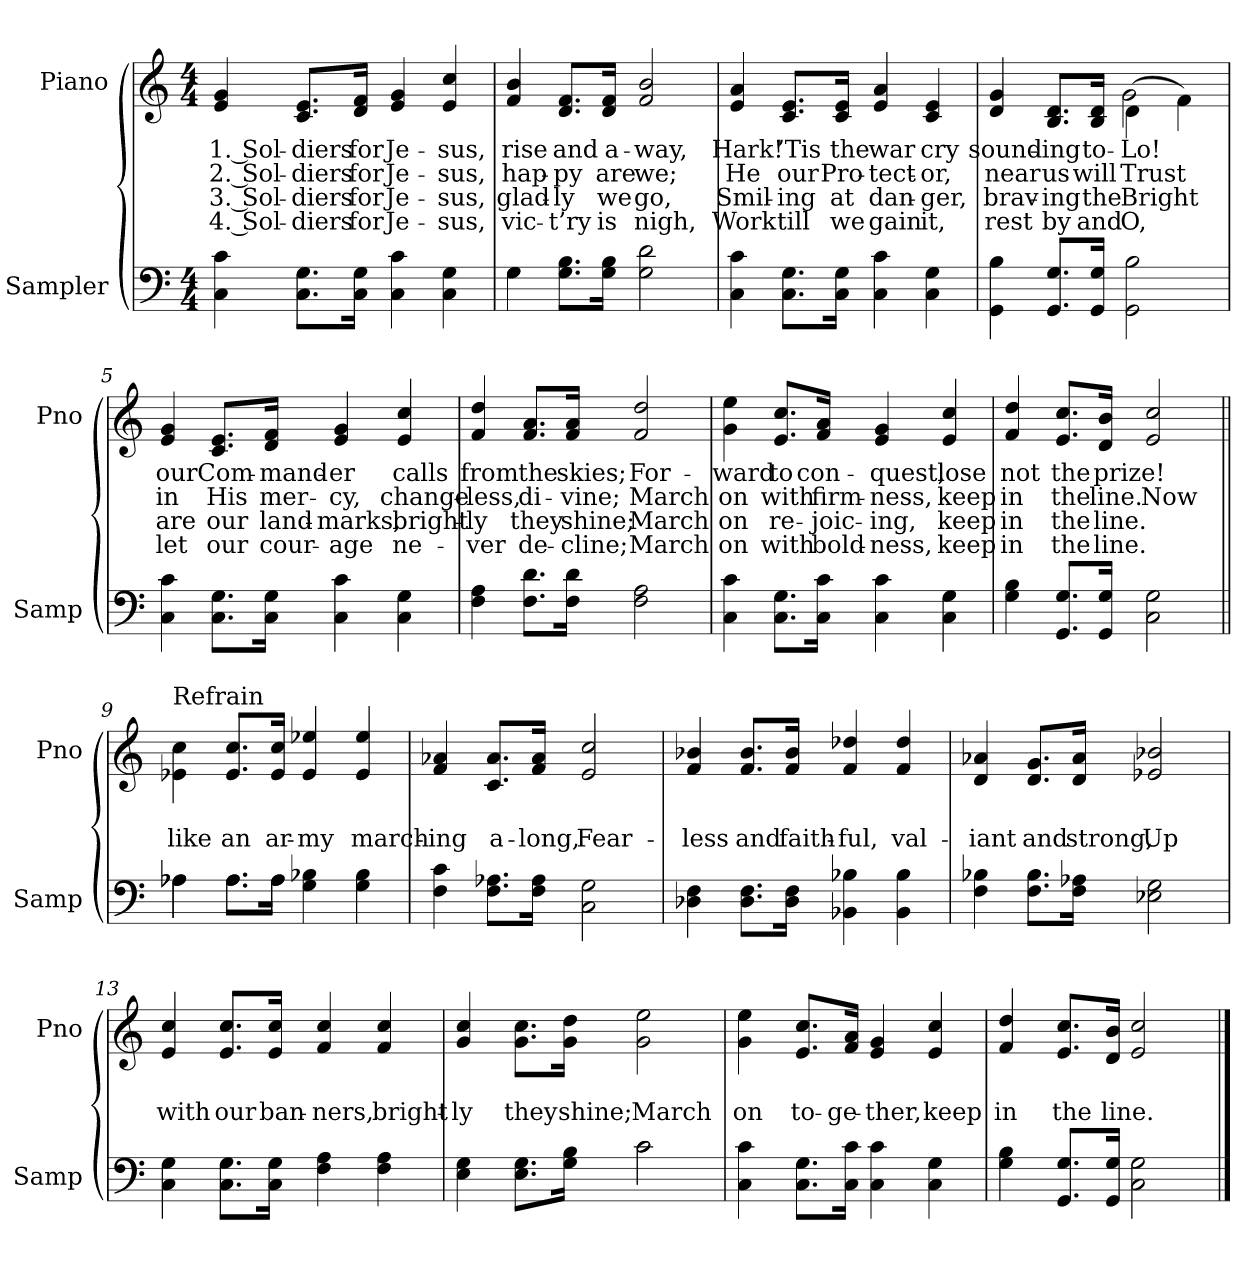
**kern	**kern	**text	**text	**text	**text
*part2	*part1	*part1	*part1	*part1	*part1
*staff2	*staff1	*staff1	*staff1	*staff1	*staff1
*I"Sampler	*I"Piano	*	*	*	*
*I'Samp	*I'Pno	*	*	*	*
*clefF4	*clefG2	*	*	*	*
*M4/4	*M4/4	*	*	*	*
=1	=1	=1	=1	=1	=1
4C 4c	4e 4g	1. Sol-	2. Sol-	3. Sol-	4. Sol-
8.C\ 8.G\L	8.c/ 8.e/L	-diers	-diers	-diers	-diers
16C\ 16G\Jk	16d/ 16f/Jk	for	for	for	for
4C 4c	4e 4g	Je-	Je-	Je-	Je-
4C 4G	4e 4cc	-sus,	-sus,	-sus,	-sus,
=2	=2	=2	=2	=2	=2
*^	*	*	*	*	*
4G\	4G	4f 4b	rise	hap-	glad-	vic-
8.G\ 8.B\L	2.ryy	8.d/ 8.f/L	and	-py	-ly	-t’ry
16G\ 16B\Jk	.	16d/ 16f/Jk	a-	are	we	is
2G 2d	.	2f 2b	-way,	we;	go,	nigh,
*v	*v	*	*	*	*	*
=3	=3	=3	=3	=3	=3
4C 4c	4e 4a	Hark!	He	Smil-	Work
8.C\ 8.G\L	8.c/ 8.e/L	’Tis	our	-ing	till
16C\ 16G\Jk	16c/ 16e/Jk	the	Pro-	at	we
4C 4c	4e 4a	war	-tect-	dan-	gain
4C 4G	4c 4e	cry	-or,	-ger,	it,
=4	=4	=4	=4	=4	=4
*	*^	*	*	*	*
4GG 4B	4d 4g	2ryy	sound-	near	brav-	rest
8.GG/ 8.G/L	8.B/ 8.d/L	.	-ing	us	-ing	by
16GG/ 16G/Jk	16B/ 16d/Jk	.	to-	will	the	and
2GG 2B	(4d\	2g	Lo!	Trust	Bright	O,
.	4f\)	.	.	.	.	.
*	*v	*v	*	*	*	*
=5	=5	=5	=5	=5	=5
4C 4c	4e 4g	our	in	are	let
8.C\ 8.G\L	8.c/ 8.e/L	Com-	His	our	our
16C\ 16G\Jk	16d/ 16f/Jk	-mand-	mer-	land-	cour-
4C 4c	4e 4g	-er	-cy,	-marks,	-age
4C 4G	4e 4cc	calls	change-	bright-	ne-
=6	=6	=6	=6	=6	=6
4F 4A	4f 4dd	from	-less,	-ly	-ver
8.F\ 8.d\L	8.f/ 8.a/L	the	di-	they	de-
16F\ 16d\Jk	16f/ 16a/Jk	skies;	-vine;	shine;	-cline;
2F 2A	2f 2dd	For-	March	March	March
=7	=7	=7	=7	=7	=7
4C 4c	4g 4ee	-ward	on	on	on
8.C\ 8.G\L	8.e/ 8.cc/L	to	with	re-	with
16C\ 16c\Jk	16f/ 16a/Jk	con-	firm-	-joic-	bold-
4C 4c	4e 4g	-quest,	-ness,	-ing,	-ness,
4C 4G	4e 4cc	lose	keep	keep	keep
=8	=8	=8	=8	=8	=8
4G 4B	4f 4dd	not	in	in	in
8.GG/ 8.G/L	8.e/ 8.cc/L	the	the	the	the
16GG/ 16G/Jk	16d/ 16b/Jk	prize!	line.	line.	line.
2C 2G	2e 2cc	.	Now	.	.
=9||	=9||	=9||	=9||	=9||	=9||
*^	*	*	*	*	*
!	!	!LO:TX:t=Refrain	!	!	!	!
4A-X\	4A-X	4e-X\ 4cc\	.	like	.	.
8.A-\L	8.A-\L	8.e-/ 8.cc/L	.	an	.	.
16A-\Jk	16A-\Jk	16e-/ 16cc/Jk	.	ar-	.	.
4G 4B-X	2ryy	4e- 4ee-X	.	-my	.	.
4G 4B-	.	4e- 4ee-	.	march-	.	.
*v	*v	*	*	*	*	*
=10	=10	=10	=10	=10	=10
4F 4c	4f 4a-X	.	-ing	.	.
8.F\ 8.A-X\L	8.c/ 8.a-/L	.	a-	.	.
16F\ 16A-\Jk	16f/ 16a-/Jk	.	-long,	.	.
2C 2G	2e 2cc	.	Fear-	.	.
=11	=11	=11	=11	=11	=11
4D-X 4F	4f 4b-X	.	-less	.	.
8.D-\ 8.F\L	8.f/ 8.b-/L	.	and	.	.
16D-\ 16F\Jk	16f/ 16b-/Jk	.	faith-	.	.
4BB-X 4B-X	4f 4dd-X	.	-ful,	.	.
4BB- 4B-	4f 4dd-	.	val-	.	.
=12	=12	=12	=12	=12	=12
4F 4B-X	4d 4a-X	.	-iant	.	.
8.F\ 8.B-\L	8.d/ 8.g/L	.	and	.	.
16F\ 16A-X\Jk	16d/ 16a-/Jk	.	strong,	.	.
2E-X 2G	2e-X 2b-X	.	Up	.	.
=13	=13	=13	=13	=13	=13
4C 4G	4e 4cc	.	with	.	.
8.C\ 8.G\L	8.e/ 8.cc/L	.	our	.	.
16C\ 16G\Jk	16e/ 16cc/Jk	.	ban-	.	.
4F 4A	4f 4cc	.	-ners,	.	.
4F 4A	4f 4cc	.	bright-	.	.
=14	=14	=14	=14	=14	=14
*^	*	*	*	*	*
4E 4G	2ryy	4g 4cc	.	-ly	.	.
8.E\ 8.G\L	.	8.g\ 8.cc\L	.	they	.	.
16G\ 16B\Jk	.	16g\ 16dd\Jk	.	shine;	.	.
2c\	2c	2g 2ee	.	March	.	.
*v	*v	*	*	*	*	*
=15	=15	=15	=15	=15	=15
4C 4c	4g 4ee	.	on	.	.
8.C\ 8.G\L	8.e/ 8.cc/L	.	to-	.	.
16C\ 16c\Jk	16f/ 16a/Jk	.	-ge-	.	.
4C 4c	4e 4g	.	-ther,	.	.
4C 4G	4e 4cc	.	keep	.	.
=16	=16	=16	=16	=16	=16
4G 4B	4f 4dd	.	in	.	.
8.GG/ 8.G/L	8.e/ 8.cc/L	.	the	.	.
16GG/ 16G/Jk	16d/ 16b/Jk	.	line.	.	.
2C 2G	2e 2cc	.	.	.	.
==	==	==	==	==	==
*-	*-	*-	*-	*-	*-
